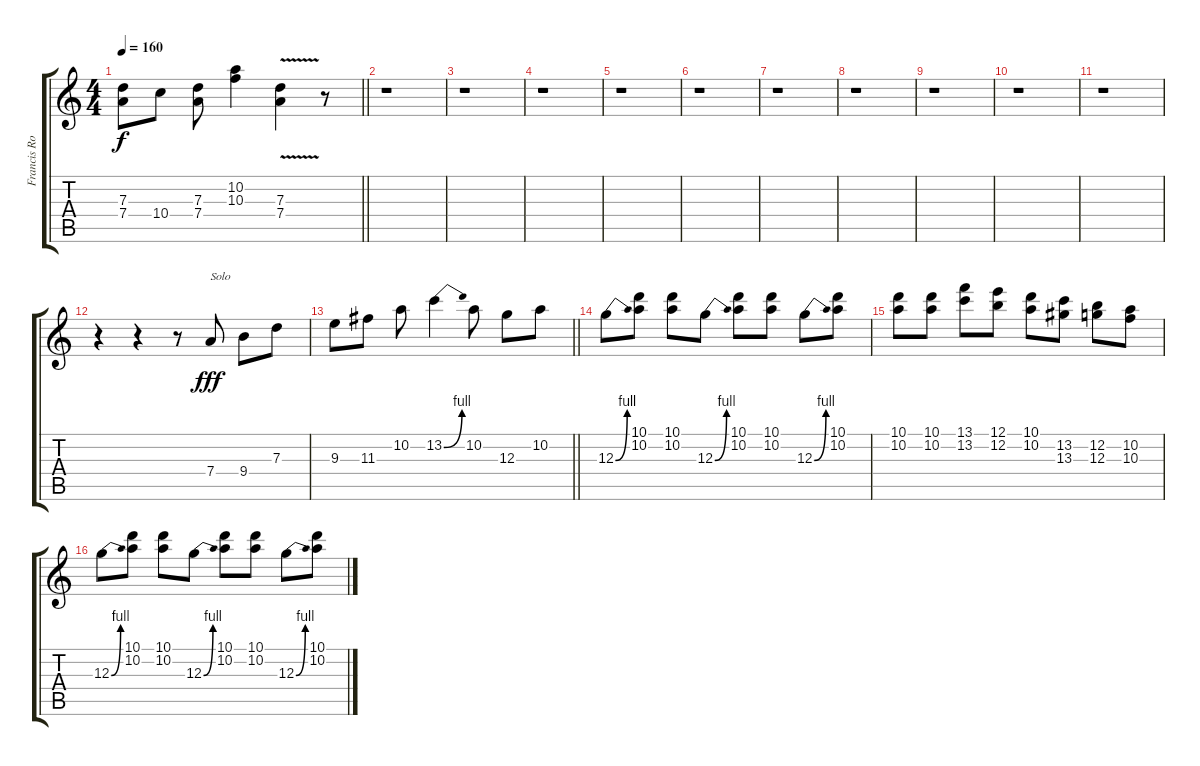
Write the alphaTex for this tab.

\track ("Francis Rossi (Lead Guitar)" "Francis Ro") {instrument overdrivenguitar}
\staff {score tabs}
\tuning (E4 B3 G3 D3 A2 E2) {hide}
\ts (4 4)
\tempo 160
\clef g2
\barLineRight lightlight
\ks c
(7.3 7.4).8{dy f} 10.4.8 (7.3 7.4).8 (10.2 10.3).4 (7.3{v} 7.4{v}).4 r.8 |
r.1 |
r.1 |
r.1 |
r.1 |
r.1 |
r.1 |
r.1 |
r.1 |
r.1 |
r.1 |
r.4 r.4 r.8 7.4.8{txt "Solo" dy fff} 9.4.8 7.3.8 |
\barLineRight lightlight
9.3.8 11.3.8 10.2.8 13.2{be (bend 0 0 60 4)}.4 10.2.8 12.3.8 10.2.8 |
12.3{be (bend 0 0 60 4)}.8 (10.1 10.2).8 (10.1 10.2).8 12.3{be (bend 0 0 60 4)}.8 (10.1 10.2).8 (10.1 10.2).8 12.3{be (bend 0 0 60 4)}.8 (10.1 10.2).8 |
(10.1 10.2).8 (10.1 10.2).8 (13.1 13.2).8 (12.1 12.2).8 (10.1 10.2).8 (13.2 13.3).8 (12.2 12.3).8 (10.2 10.3).8 |
12.3{be (bend 0 0 60 4)}.8 (10.1 10.2).8 (10.1 10.2).8 12.3{be (bend 0 0 60 4)}.8 (10.1 10.2).8 (10.1 10.2).8 12.3{be (bend 0 0 60 4)}.8 (10.1 10.2).8
